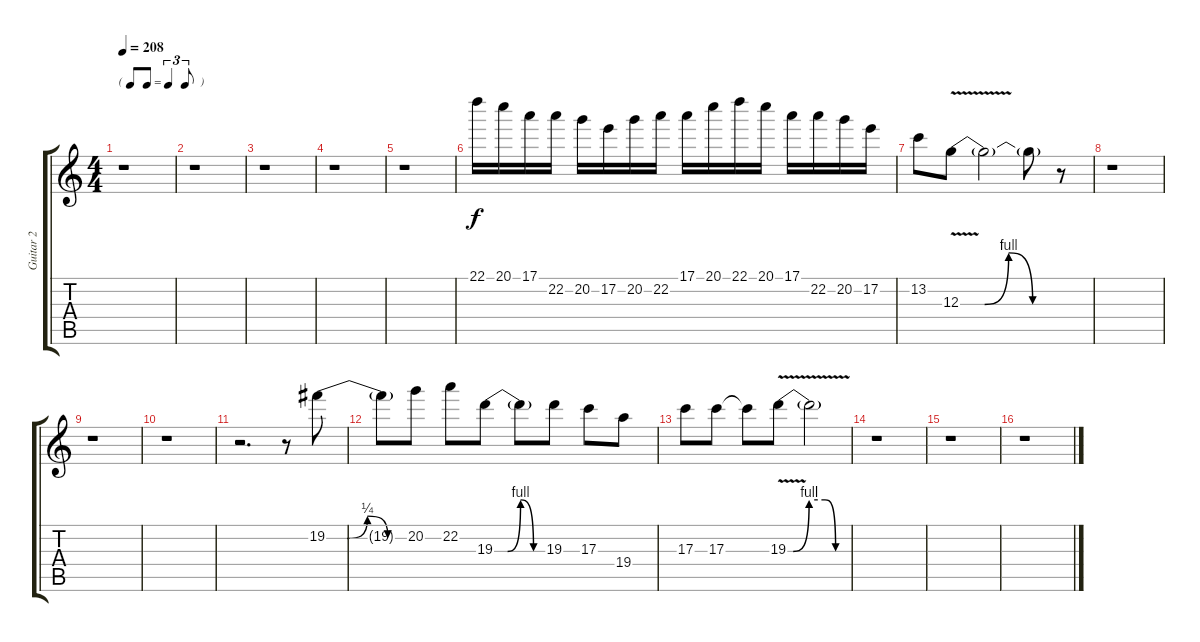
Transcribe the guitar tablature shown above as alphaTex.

\track ("Guitar 2" "Guitar 2") {instrument distortionguitar}
\staff {score tabs}
\tuning (E4 B3 G3 D3 A2 E2) {hide}
\ts (4 4)
\tf triplet8th
\tempo 208
\clef g2
\ks c
r.1{dy f} |
r.1 |
r.1 |
r.1 |
r.1 |
22.1.16 20.1.16 17.1.16 22.2.16 20.2.16 17.2.16 20.2.16 22.2.16 17.1.16 20.1.16 22.1.16 20.1.16 17.1.16 22.2.16 20.2.16 17.2.16 |
13.2.8 12.3{be (custom 0 0 15 0 30 4 45 0 60 0) v}.8 12.3{t}.2 12.3{t}.8 r.8 |
r.1 |
r.1 |
r.1 |
r.2{d} r.8 19.2{be (custom 0 0 15 0 30 1 45 0 60 0)}.8 |
19.2{t}.8 20.2.8 22.2.8 19.3{be (custom 0 0 15 0 30 4 45 0 60 0)}.8 19.3{t}.8 19.3.8 17.3.8 19.4.8 |
17.3.8 17.3.8 17.3{t}.8 19.3{be (custom 0 0 5 0 20 4 35 4 45 0 60 0) v}.8 19.3{t}.2 |
r.1 |
r.1 |
r.1
